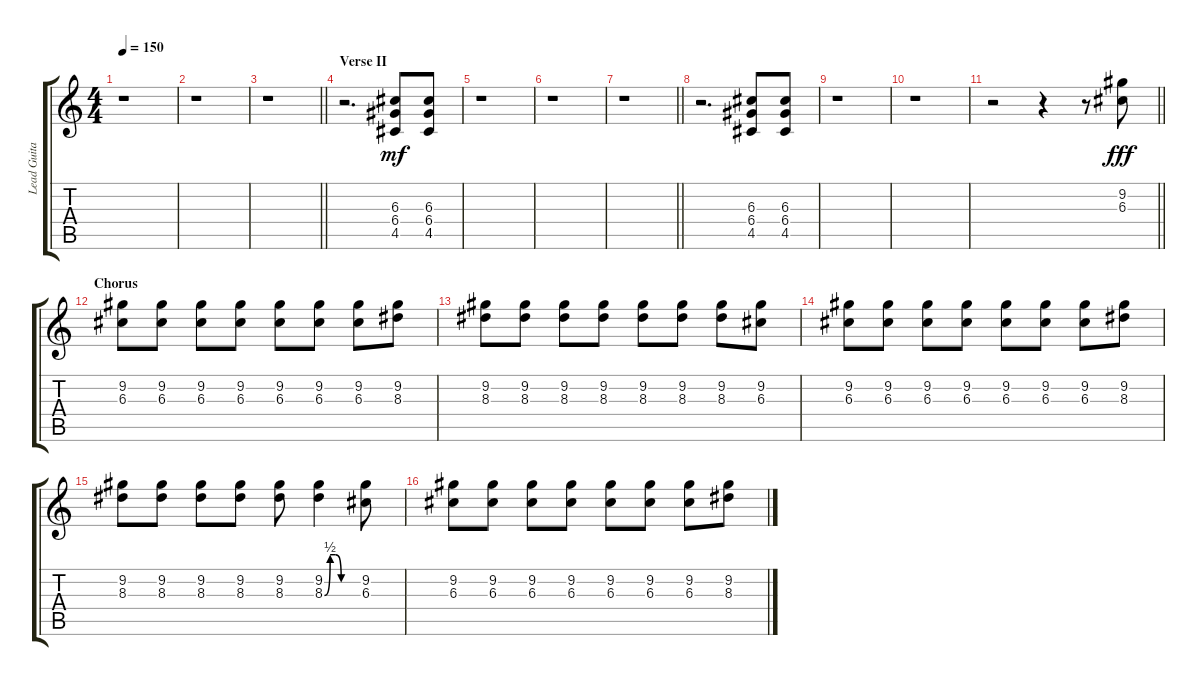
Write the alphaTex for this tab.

\track ("Lead Guitar" "Lead Guita") {instrument distortionguitar}
\staff {score tabs}
\tuning (E4 B3 G3 D3 A2 D2) {hide}
\ts (4 4)
\tempo 150
\clef g2
\ks c
r.1{dy mf} |
r.1 |
\barLineRight lightlight
r.1 |
\section ("" "Verse II")
r.2{d} (6.3 6.4 4.5).8 (6.3 6.4 4.5).8 |
r.1 |
r.1 |
\barLineRight lightlight
r.1 |
r.2{d} (6.3 6.4 4.5).8 (6.3 6.4 4.5).8 |
r.1 |
r.1 |
\barLineRight lightlight
r.2 r.4 r.8 (9.2 6.3).8{dy fff} |
\section ("" "Chorus")
(9.2 6.3).8 (9.2 6.3).8 (9.2 6.3).8 (9.2 6.3).8 (9.2 6.3).8 (9.2 6.3).8 (9.2 6.3).8 (9.2 8.3).8 |
(9.2 8.3).8 (9.2 8.3).8 (9.2 8.3).8 (9.2 8.3).8 (9.2 8.3).8 (9.2 8.3).8 (9.2 8.3).8 (9.2 6.3).8 |
(9.2 6.3).8 (9.2 6.3).8 (9.2 6.3).8 (9.2 6.3).8 (9.2 6.3).8 (9.2 6.3).8 (9.2 6.3).8 (9.2 8.3).8 |
(9.2 8.3).8 (9.2 8.3).8 (9.2 8.3).8 (9.2 8.3).8 (9.2 8.3).8 (9.2 8.3{be (custom 0 0 10 2 20 2 30 0 60 0)}).4 (9.2 6.3).8 |
(9.2 6.3).8 (9.2 6.3).8 (9.2 6.3).8 (9.2 6.3).8 (9.2 6.3).8 (9.2 6.3).8 (9.2 6.3).8 (9.2 8.3).8
